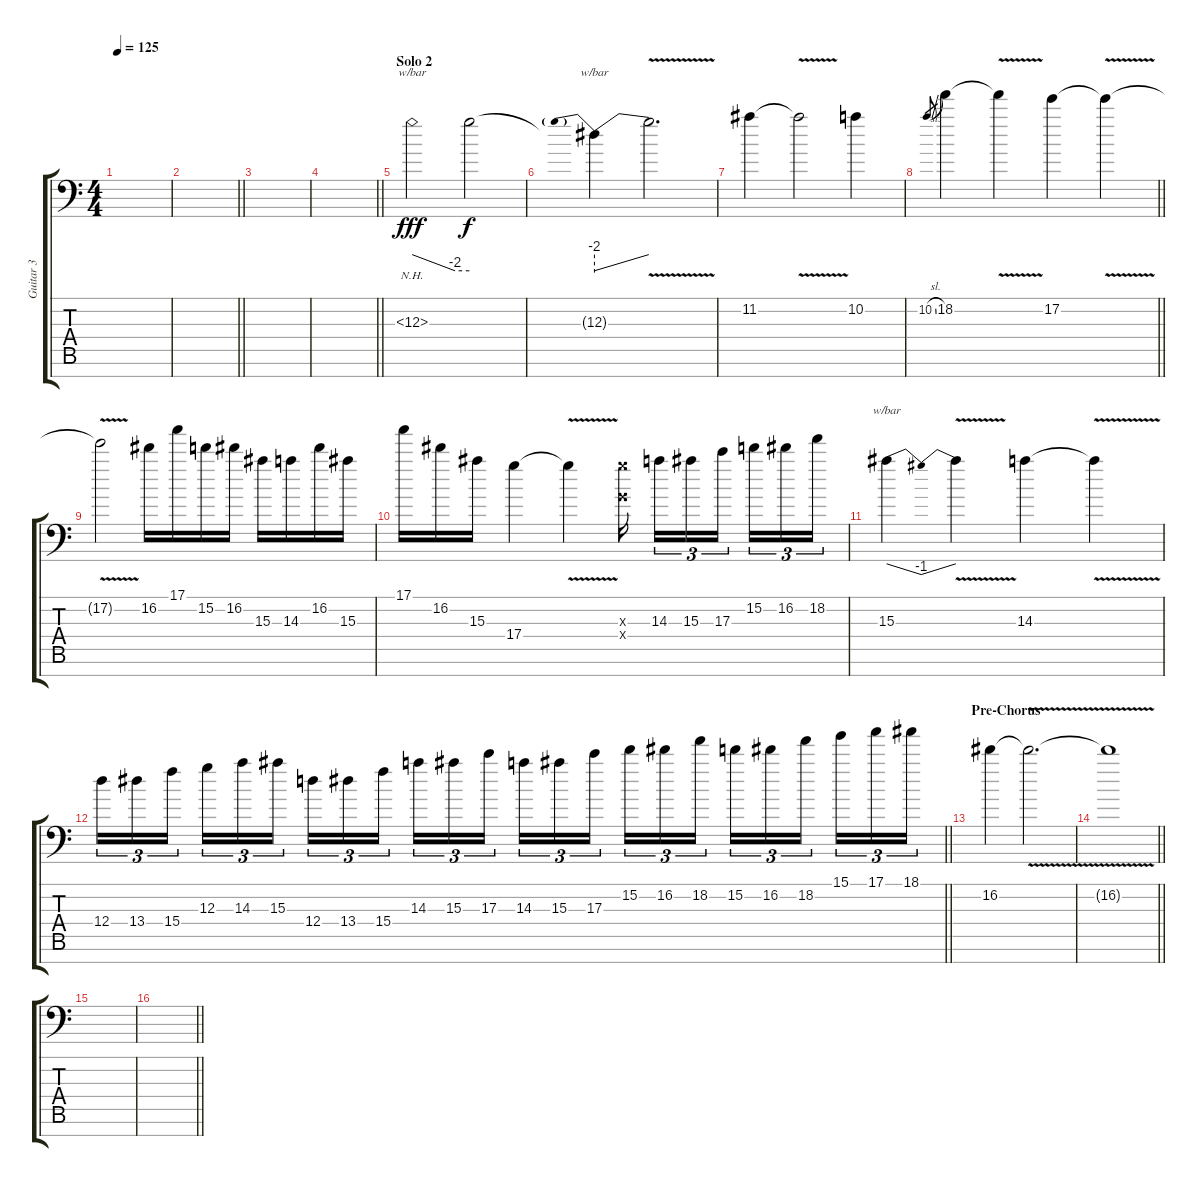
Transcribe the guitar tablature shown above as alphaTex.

\track ("Guitar 3" "Guitar 3") {instrument distortionguitar}
\staff {score tabs}
\tuning (E4 B3 G3 D3 A2 E2 A1) {hide}
\ts (4 4)
\tempo 125
\clef f4
\ks c
|
\barLineRight lightlight
|
|
\barLineRight lightlight
|
\section ("" "Solo 2")
12.3{nh}.2{tbe (custom default 0 0 45 -8 60 -8) dy fff volume 16 balance 8 instrument guitarharmonics} 12.3{t}.2{dy f} |
12.3{t}.4{tbe (predivedive default 0 -8 60 0)} 12.3{v t}.2{d} |
11.2.4{instrument distortionguitar} 11.2{v t}.2 10.2.4 |
\barLineRight lightlight
10.2{sl}.8{gr} 18.2.4 18.2{v t}.4 17.2.4 17.2{v t}.4 |
17.2{t}.2 16.2.16 17.1.16 15.2.16 16.2.16 15.3.16 14.3.16 16.2.16 15.3.16 |
17.1.16 16.2.16 15.3.16 17.4.4 17.4{v t}.4 (0.3{x} 17.4{x}).16 14.3.16{tu (3 2)} 15.3.16{tu (3 2)} 17.3.16{tu (3 2) beam splitsecondary} 15.2.16{tu (3 2)} 16.2.16{tu (3 2)} 18.2.16{tu (3 2)} |
15.3.4{tbe (dip default 0 0 30 -4 60 0)} 15.3{v t}.4 14.3.4 14.3{v t}.4 |
\barLineRight lightlight
12.4.16{tu (3 2)} 13.4.16{tu (3 2)} 15.4.16{tu (3 2) beam splitsecondary} 12.3.16{tu (3 2)} 14.3.16{tu (3 2)} 15.3.16{tu (3 2)} 12.4.16{tu (3 2)} 13.4.16{tu (3 2)} 15.4.16{tu (3 2) beam splitsecondary} 14.3.16{tu (3 2)} 15.3.16{tu (3 2)} 17.3.16{tu (3 2)} 14.3.16{tu (3 2)} 15.3.16{tu (3 2)} 17.3.16{tu (3 2) beam splitsecondary} 15.2.16{tu (3 2)} 16.2.16{tu (3 2)} 18.2.16{tu (3 2)} 15.2.16{tu (3 2)} 16.2.16{tu (3 2)} 18.2.16{tu (3 2) beam splitsecondary} 15.1.16{tu (3 2)} 17.1.16{tu (3 2)} 18.1.16{tu (3 2)} |
\section ("" "Pre-Chorus")
16.2.4{volume 2} 16.2{v t}.2{d} |
\barLineRight lightlight
16.2{t}.1 |
|
\barLineRight lightlight
